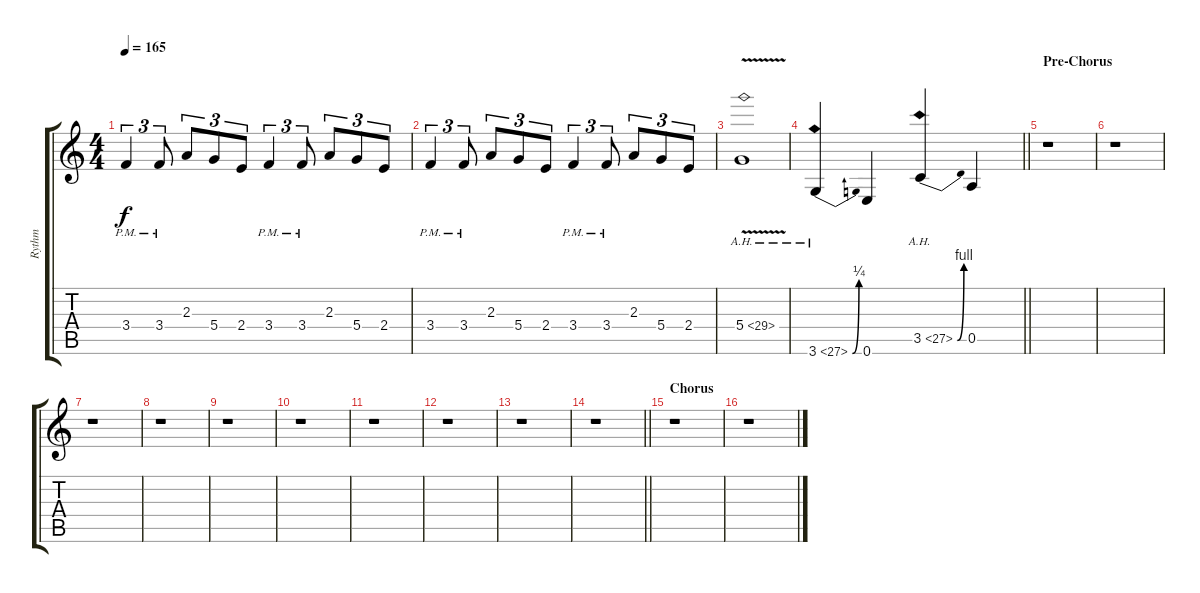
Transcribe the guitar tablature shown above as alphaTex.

\track ("Rythm" "Rythm") {instrument distortionguitar}
\staff {score tabs}
\tuning (E4 B3 G3 D3 A2 E2) {hide}
\ts (4 4)
\tempo 165
\clef g2
\ks c
3.4{pm}.4{tu (3 2) dy f} 3.4{pm}.8{tu (3 2)} 2.3.8{tu (3 2)} 5.4.8{tu (3 2)} 2.4.8{tu (3 2)} 3.4{pm}.4{tu (3 2)} 3.4{pm}.8{tu (3 2)} 2.3.8{tu (3 2)} 5.4.8{tu (3 2)} 2.4.8{tu (3 2)} |
3.4{pm}.4{tu (3 2)} 3.4{pm}.8{tu (3 2)} 2.3.8{tu (3 2)} 5.4.8{tu (3 2)} 2.4.8{tu (3 2)} 3.4{pm}.4{tu (3 2)} 3.4{pm}.8{tu (3 2)} 2.3.8{tu (3 2)} 5.4.8{tu (3 2)} 2.4.8{tu (3 2)} |
5.4{ah 24 v}.1 |
\barLineRight lightlight
3.6{be (bend 0 0 60 1) ah 24}.4 0.6.4 3.5{be (bend 0 0 60 4) ah 24}.4 0.5.4 |
\section ("" "Pre-Chorus")
r.1 |
r.1 |
r.1 |
r.1 |
r.1 |
r.1 |
r.1 |
r.1 |
r.1 |
\barLineRight lightlight
r.1 |
\section ("" "Chorus")
r.1 |
r.1
